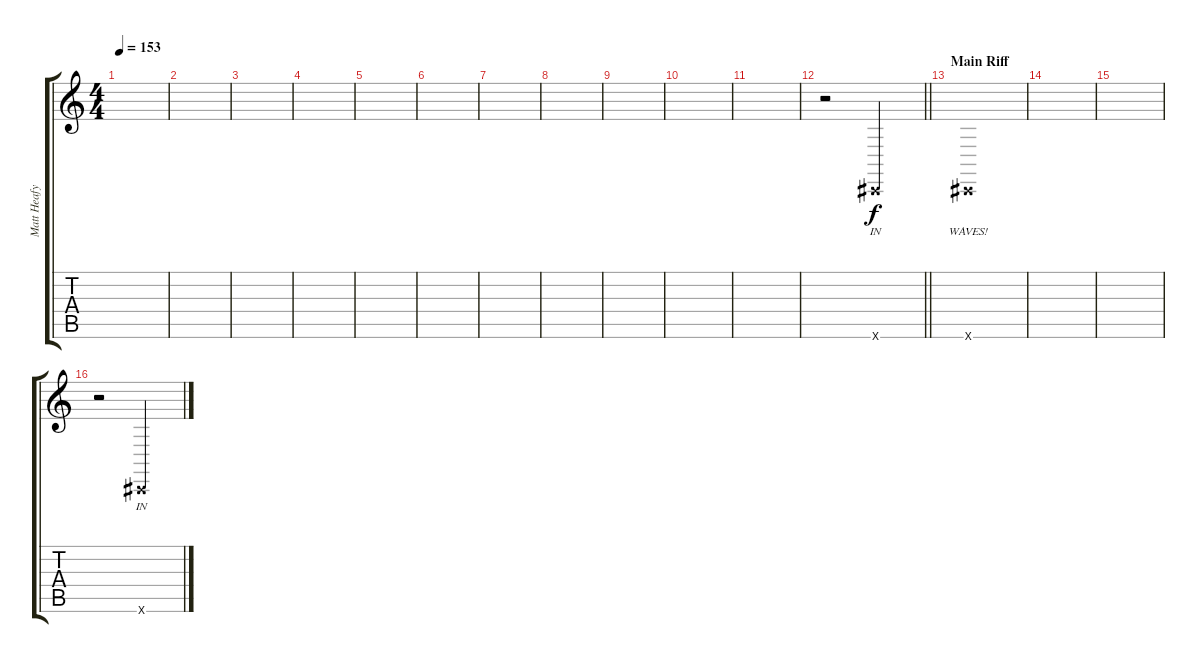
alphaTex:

\track ("Matt Heafy Vocals" "Matt Heafy") {instrument oboe}
\staff {score tabs}
\tuning (Eb4 Bb3 Gb3 Db3 Ab2 Db2) {hide}
\ts (4 4)
\tempo 153
\clef g2
\ks c
|
|
|
|
|
|
|
|
|
|
|
\barLineRight lightlight
r.2 0.6{x}.2{lyrics (0 "IN") lyrics (1 "") lyrics (2 "") lyrics (3 "") lyrics (4 "")} |
\section ("" "Main Riff")
0.6{x}.1{lyrics (0 "WAVES!") lyrics (1 "") lyrics (2 "") lyrics (3 "") lyrics (4 "")} |
|
|
r.2 0.6{x}.2{lyrics (0 "IN") lyrics (1 "") lyrics (2 "") lyrics (3 "") lyrics (4 "")}
